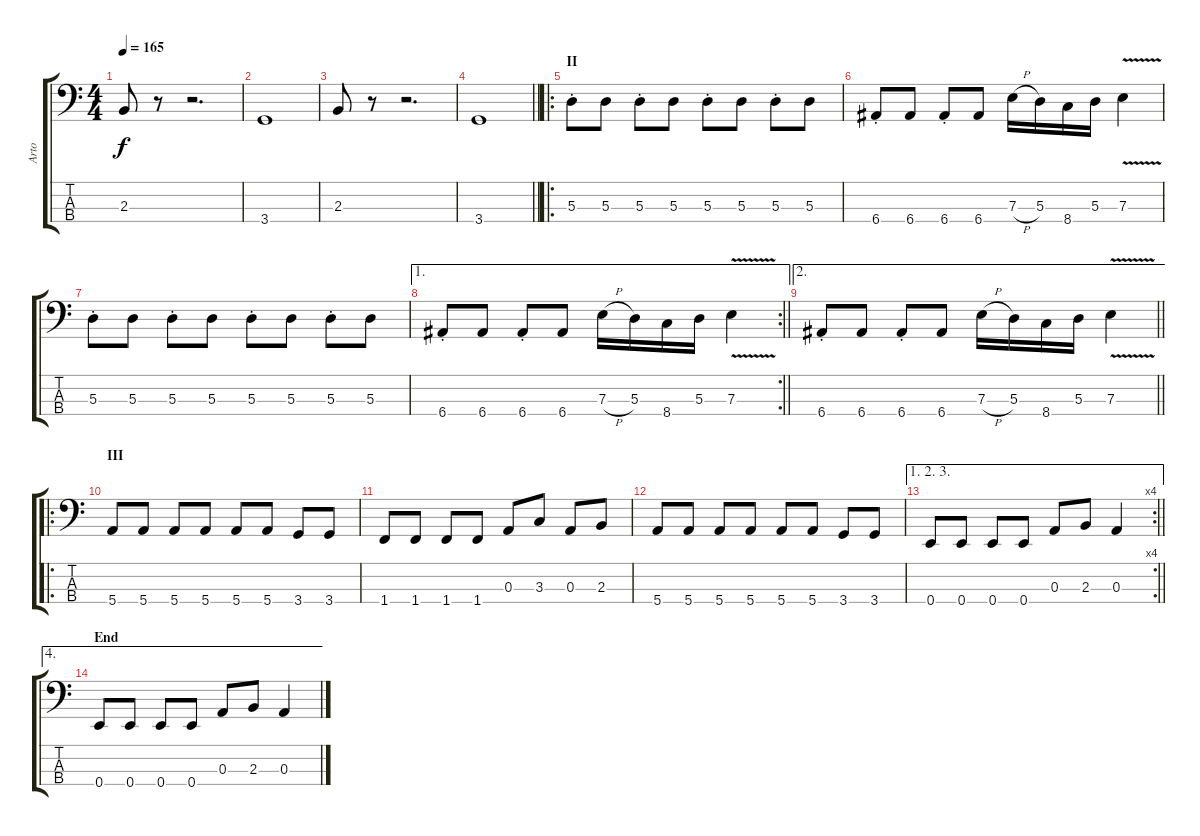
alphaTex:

\track ("Arto" "Arto") {instrument electricbassfinger}
\staff {score tabs}
\tuning (G2 D2 A1 E1) {hide}
\ts (4 4)
\tempo 165
\clef f4
\ks c
2.3.8{dy f} r.8 r.2{d} |
3.4.1 |
2.3.8 r.8 r.2{d} |
\barLineRight lightlight
3.4.1 |
\ro
\section ("" "II")
5.3{st}.8 5.3.8 5.3{st}.8 5.3.8 5.3{st}.8 5.3.8 5.3{st}.8 5.3.8 |
6.4{st}.8 6.4.8 6.4{st}.8 6.4.8 7.3{h}.16 5.3.16 8.4.16 5.3.16 7.3{v}.4 |
5.3{st}.8 5.3.8 5.3{st}.8 5.3.8 5.3{st}.8 5.3.8 5.3{st}.8 5.3.8 |
\ae 1
\rc 2
\barLineRight lightlight
6.4{st}.8 6.4.8 6.4{st}.8 6.4.8 7.3{h}.16 5.3.16 8.4.16 5.3.16 7.3{v}.4 |
\ae 2
\barLineRight lightlight
6.4{st}.8 6.4.8 6.4{st}.8 6.4.8 7.3{h}.16 5.3.16 8.4.16 5.3.16 7.3{v}.4 |
\ro
\section ("" "III")
5.4.8 5.4.8 5.4.8 5.4.8 5.4.8 5.4.8 3.4.8 3.4.8 |
1.4.8 1.4.8 1.4.8 1.4.8 0.3.8 3.3.8 0.3.8 2.3.8 |
5.4.8 5.4.8 5.4.8 5.4.8 5.4.8 5.4.8 3.4.8 3.4.8 |
\ae (1 2 3)
\rc 4
\barLineRight lightlight
0.4.8 0.4.8 0.4.8 0.4.8 0.3.8 2.3.8 0.3.4 |
\ae 4
\section ("" "End")
0.4.8 0.4.8 0.4.8 0.4.8 0.3.8 2.3.8 0.3.4
